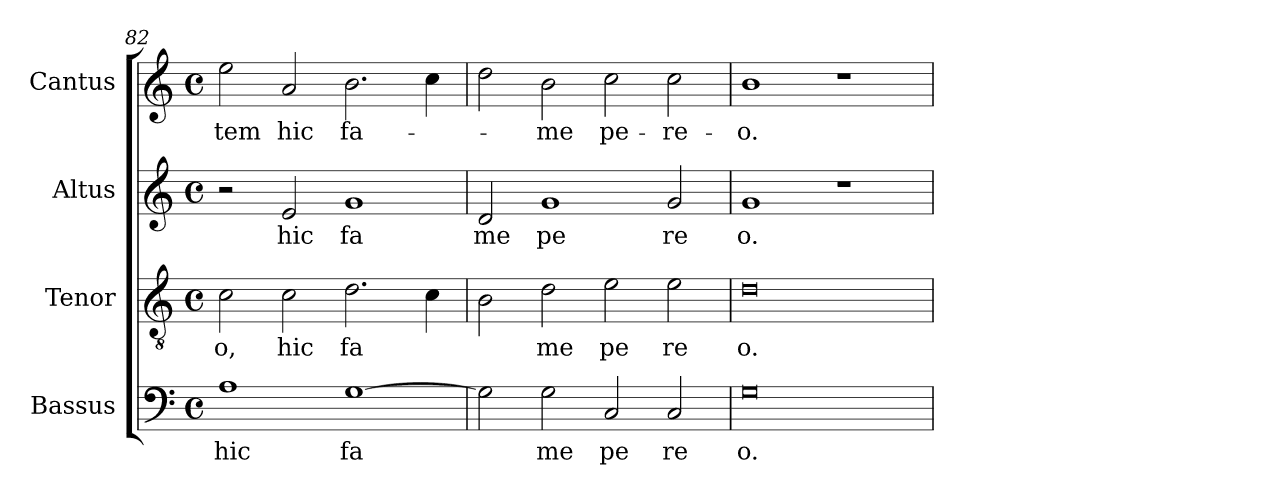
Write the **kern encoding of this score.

**kern	**text	**kern	**text	**kern	**text	**kern	**text
*part4	*part4	*part3	*part3	*part2	*part2	*part1	*part1
*staff4	*staff4	*staff3	*staff3	*staff2	*staff2	*staff1	*staff1
*I"Bassus	*	*I"Tenor	*	*I"Altus	*	*I"Cantus	*
*clefF4	*	*clefGv2	*	*clefG2	*	*clefG2	*
*	*	*	*	*k[]	*	*	*
*	*	*	*	*C:	*	*	*
*M4/4	*	*M4/4	*	*M4/4	*	*M4/4	*
*met(c)	*	*met(c)	*	*met(c)	*	*met(c)	*
=82	=82	=82	=82	=82	=82	=82	=82
!	!LO:LY:b:cj	!	!LO:LY:b:cj	!	!	!	!LO:LY:b:cj
1A	hic	2c\	o,	2r	.	2ee\	-tem
!	!	!	!LO:LY:b:cj	!	!LO:LY:b:cj	!	!LO:LY:b:cj
.	.	2c\	hic	2e/	hic	2a/	hic
!	!LO:LY:b:cj	!	!LO:LY:b:cj	!	!LO:LY:b:cj	!	!LO:LY:b:cj
[>1G	fa	2.d\	fa	1g	fa	2.b\	fa-
.	.	4c\	.	.	.	4cc\	.
=83	=83	=83	=83	=83	=83	=83	=83
!	!	!	!	!	!LO:LY:b:cj	!	!
2G\]	.	2B\	.	2d/	me	2dd\	.
!	!LO:LY:b:cj	!	!LO:LY:b:cj	!	!LO:LY:b:cj	!	!LO:LY:b:cj
2G\	me	2d\	me	1g	pe	2b\	-me
!	!LO:LY:b:cj	!	!LO:LY:b:cj	!	!	!	!LO:LY:b:cj
2C/	pe	2e\	pe	.	.	2cc\	pe-
!	!LO:LY:b:cj	!	!LO:LY:b:cj	!	!LO:LY:b:cj	!	!LO:LY:b:cj
2C/	re	2e\	re	2g/	re	2cc\	-re-
=84	=84	=84	=84	=84	=84	=84	=84
!	!LO:LY:b:cj	!	!LO:LY:b:cj	!	!LO:LY:b:cj	!	!LO:LY:b:cj
0G	o.	0d	o.	1g	o.	1b	-o.
.	.	.	.	1r	.	1r	.
=	=	=	=	=	=	=	=
*-	*-	*-	*-	*-	*-	*-	*-
